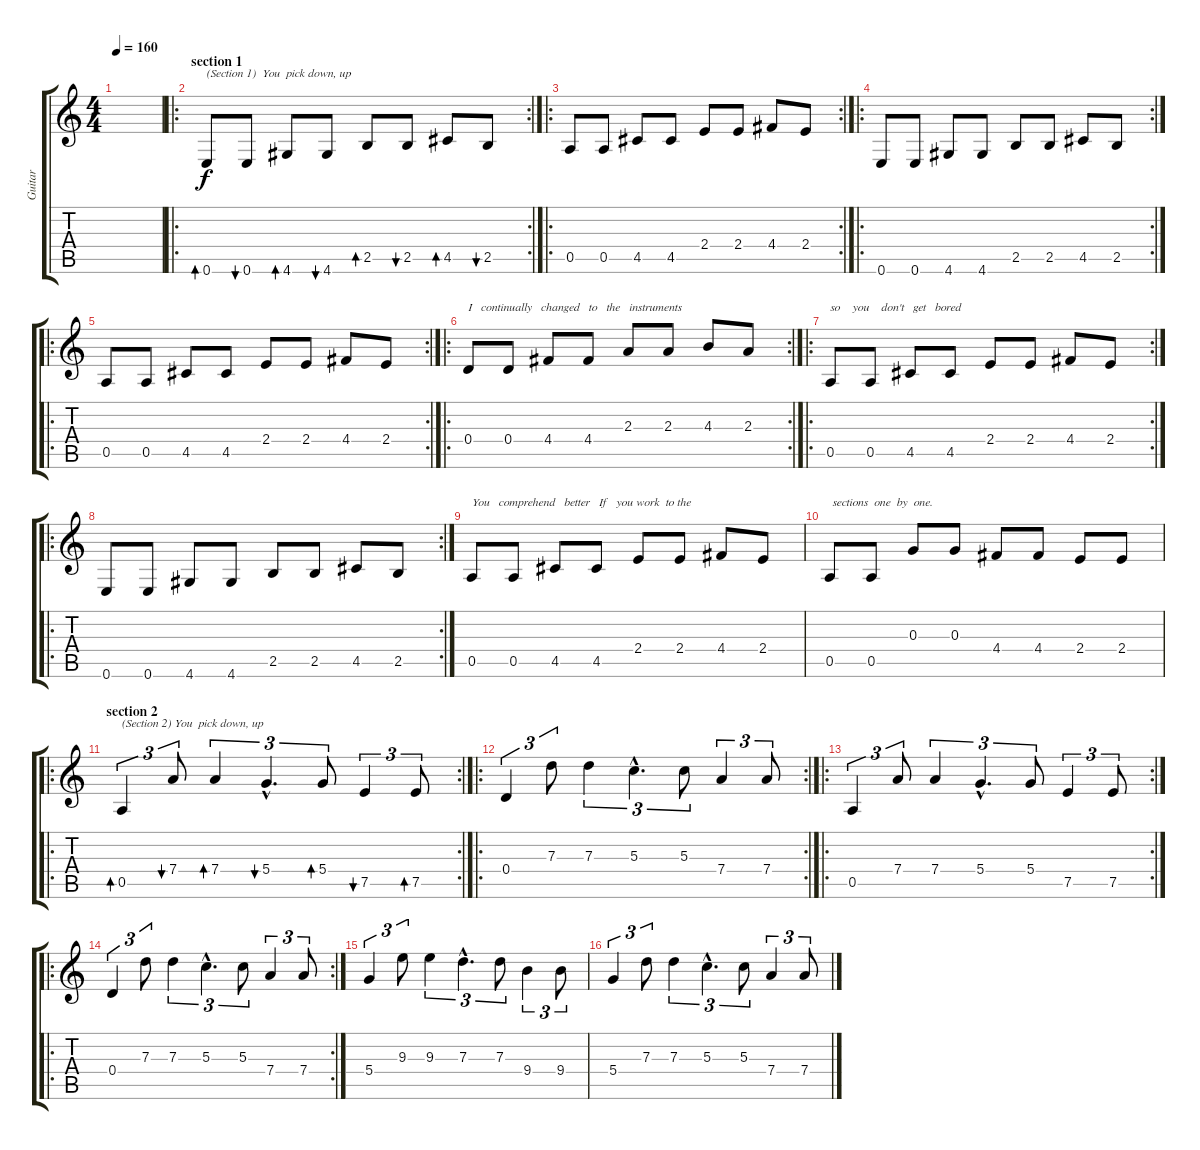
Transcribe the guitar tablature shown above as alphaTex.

\track ("Guitar" "Guitar") {instrument overdrivenguitar}
\staff {score tabs}
\tuning (E4 B3 G3 D3 A2 E2) {hide}
\ts (4 4)
\tempo 160
\clef g2
\ks c
|
\ro
\rc 2
\section ("" "section 1  ")
0.6.8{bd 60 txt "(Section 1)  You  pick down, up"} 0.6.8{bu 60} 4.6.8{bd 60} 4.6.8{bu 60} 2.5.8{bd 60} 2.5.8{bu 60} 4.5.8{bd 60} 2.5.8{bu 60} |
\ro
\rc 2
0.5.8 0.5.8 4.5.8 4.5.8 2.4.8 2.4.8 4.4.8 2.4.8 |
\ro
\rc 2
0.6.8 0.6.8 4.6.8 4.6.8 2.5.8 2.5.8 4.5.8 2.5.8 |
\ro
\rc 2
0.5.8 0.5.8 4.5.8 4.5.8 2.4.8 2.4.8 4.4.8 2.4.8 |
\ro
\rc 2
0.4.8{txt "I   continually   changed   to   the   instruments" instrument electricguitarclean} 0.4.8 4.4.8 4.4.8 2.3.8 2.3.8 4.3.8 2.3.8 |
\ro
\rc 2
0.5.8{txt "so    you    don't   get   bored" instrument electricguitarmuted} 0.5.8 4.5.8 4.5.8 2.4.8 2.4.8 4.4.8 2.4.8 |
\ro
\rc 2
0.6.8{instrument electricguitarjazz} 0.6.8 4.6.8 4.6.8 2.5.8 2.5.8 4.5.8 2.5.8 |
0.5.8{txt "You   comprehend   better   If   you work  to the "} 0.5.8 4.5.8 4.5.8 2.4.8 2.4.8 4.4.8 2.4.8 |
0.5.8{txt " sections  one  by  one."} 0.5.8 0.3.8 0.3.8 4.4.8 4.4.8 2.4.8 2.4.8 |
\ro
\rc 2
\section ("" "section 2  ")
0.5.4{tu (3 2) bd 60 txt "(Section 2) You  pick down, up"} 7.4.8{tu (3 2) bu 60} 7.4.4{tu (3 2) bd 60} 5.4{hac}.4{d tu (3 2) bu 60} 5.4.8{tu (3 2) bd 60} 7.5.4{tu (3 2) bu 60} 7.5.8{tu (3 2) bd 60} |
\ro
\rc 2
0.4.4{tu (3 2)} 7.3.8{tu (3 2)} 7.3.4{tu (3 2)} 5.3{hac}.4{d tu (3 2)} 5.3.8{tu (3 2)} 7.4.4{tu (3 2)} 7.4.8{tu (3 2)} |
\ro
\rc 2
0.5.4{tu (3 2)} 7.4.8{tu (3 2)} 7.4.4{tu (3 2)} 5.4{hac}.4{d tu (3 2)} 5.4.8{tu (3 2)} 7.5.4{tu (3 2)} 7.5.8{tu (3 2)} |
\ro
\rc 2
0.4.4{tu (3 2)} 7.3.8{tu (3 2)} 7.3.4{tu (3 2)} 5.3{hac}.4{d tu (3 2)} 5.3.8{tu (3 2)} 7.4.4{tu (3 2)} 7.4.8{tu (3 2)} |
5.4.4{tu (3 2) instrument distortionguitar} 9.3.8{tu (3 2)} 9.3.4{tu (3 2)} 7.3{hac}.4{d tu (3 2)} 7.3.8{tu (3 2)} 9.4.4{tu (3 2)} 9.4.8{tu (3 2)} |
5.4.4{tu (3 2)} 7.3.8{tu (3 2)} 7.3.4{tu (3 2)} 5.3{hac}.4{d tu (3 2)} 5.3.8{tu (3 2)} 7.4.4{tu (3 2)} 7.4.8{tu (3 2)}
